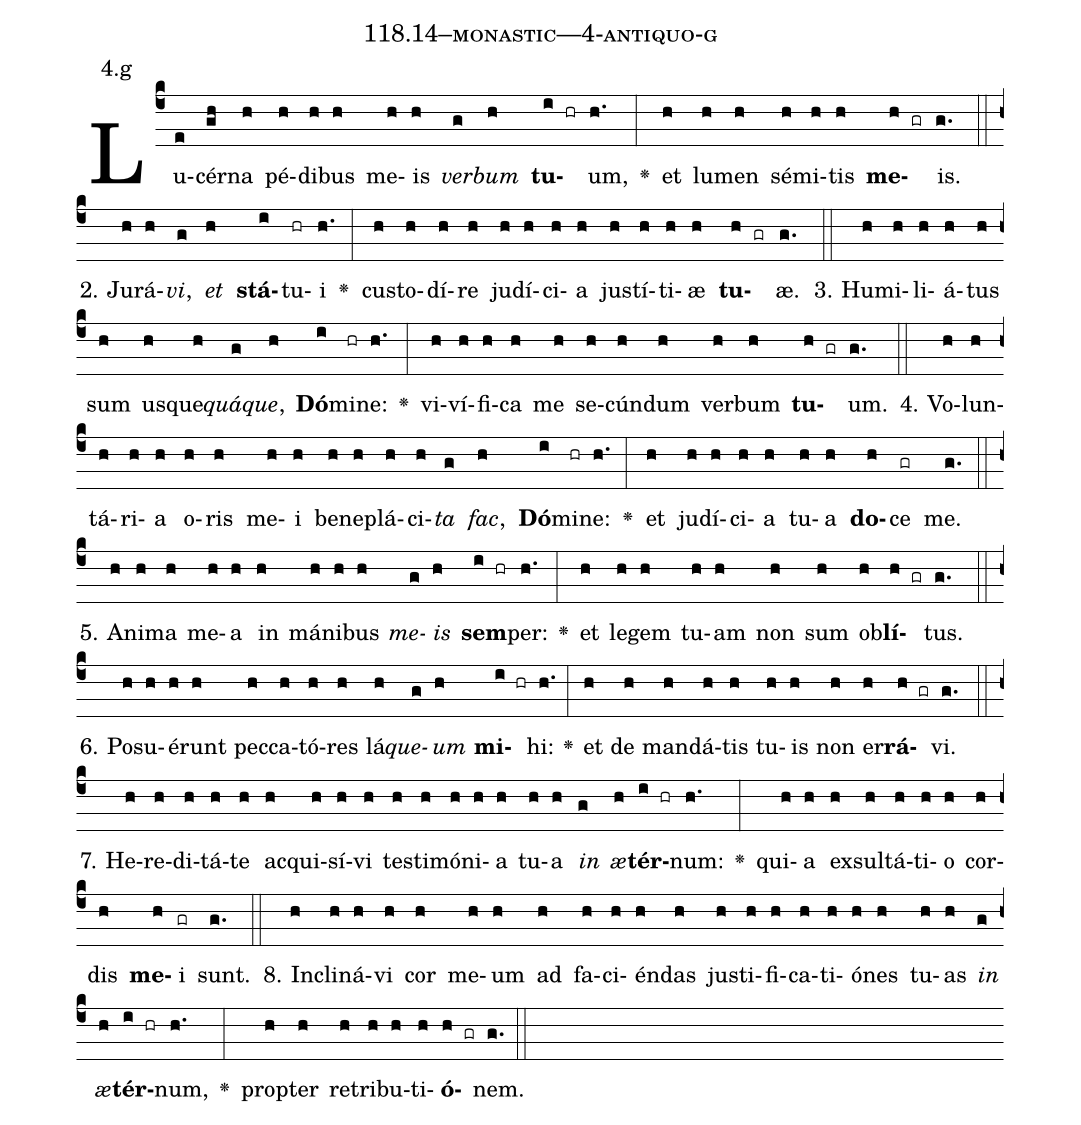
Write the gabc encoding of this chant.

name: 118.14--monastic---4-antiquo-g;
annotation: 4.g;
%%
(c4)Lu(e)cér(gh)na(h) pé(h)di(h)bus(h) me(h)is(h) <i>ver</i>(g)<i>bum</i>(h) <b>tu</b>(i hr)um,(h.) <v>\greheightstar</v>(:) et(h) lu(h)men(h) sé(h)mi(h)tis(h) <b>me</b>(h gr)is.(g.) (::)
2. Ju(h)rá(h)<i>vi</i>,(g) <i>et</i>(h) <b>stá</b>(i)tu(hr)i(h.) <v>\greheightstar</v>(:) cus(h)to(h)dí(h)re(h) ju(h)dí(h)ci(h)a(h) jus(h)tí(h)ti(h)æ(h) <b>tu</b>(h gr)æ.(g.) (::)
3. Hu(h)mi(h)li(h)á(h)tus(h) sum(h) us(h)que(h)<i>quá</i>(g)<i>que</i>,(h) <b>Dó</b>(i)mi(hr)ne:(h.) <v>\greheightstar</v>(:) vi(h)ví(h)fi(h)ca(h) me(h) se(h)cún(h)dum(h) ver(h)bum(h) <b>tu</b>(h gr)um.(g.) (::)
4. Vo(h)lun(h)tá(h)ri(h)a(h) o(h)ris(h) me(h)i(h) be(h)ne(h)plá(h)ci(h)<i>ta</i>(g) <i>fac</i>,(h) <b>Dó</b>(i)mi(hr)ne:(h.) <v>\greheightstar</v>(:) et(h) ju(h)dí(h)ci(h)a(h) tu(h)a(h) <b>do</b>(h)ce(gr) me.(g.) (::)
5. A(h)ni(h)ma(h) me(h)a(h) in(h) má(h)ni(h)bus(h) <i>me</i>(g)<i>is</i>(h) <b>sem</b>(i hr)per:(h.) <v>\greheightstar</v>(:) et(h) le(h)gem(h) tu(h)am(h) non(h) sum(h) ob(h)<b>lí</b>(h gr)tus.(g.) (::)
6. Po(h)su(h)é(h)runt(h) pec(h)ca(h)tó(h)res(h) lá(h)<i>que</i>(g)<i>um</i>(h) <b>mi</b>(i hr)hi:(h.) <v>\greheightstar</v>(:) et(h) de(h) man(h)dá(h)tis(h) tu(h)is(h) non(h) er(h)<b>rá</b>(h gr)vi.(g.) (::)
7. He(h)re(h)di(h)tá(h)te(h) ac(h)qui(h)sí(h)vi(h) tes(h)ti(h)mó(h)ni(h)a(h) tu(h)a(h) <i>in</i>(g) <i>æ</i>(h)<b>tér</b>(i hr)num:(h.) <v>\greheightstar</v>(:) qui(h)a(h) ex(h)sul(h)tá(h)ti(h)o(h) cor(h)dis(h) <b>me</b>(h)i(gr) sunt.(g.) (::)
8. In(h)cli(h)ná(h)vi(h) cor(h) me(h)um(h) ad(h) fa(h)ci(h)én(h)das(h) jus(h)ti(h)fi(h)ca(h)ti(h)ó(h)nes(h) tu(h)as(h) <i>in</i>(g) <i>æ</i>(h)<b>tér</b>(i hr)num,(h.) <v>\greheightstar</v>(:) prop(h)ter(h) re(h)tri(h)bu(h)ti(h)<b>ó</b>(h gr)nem.(g.) (::)
